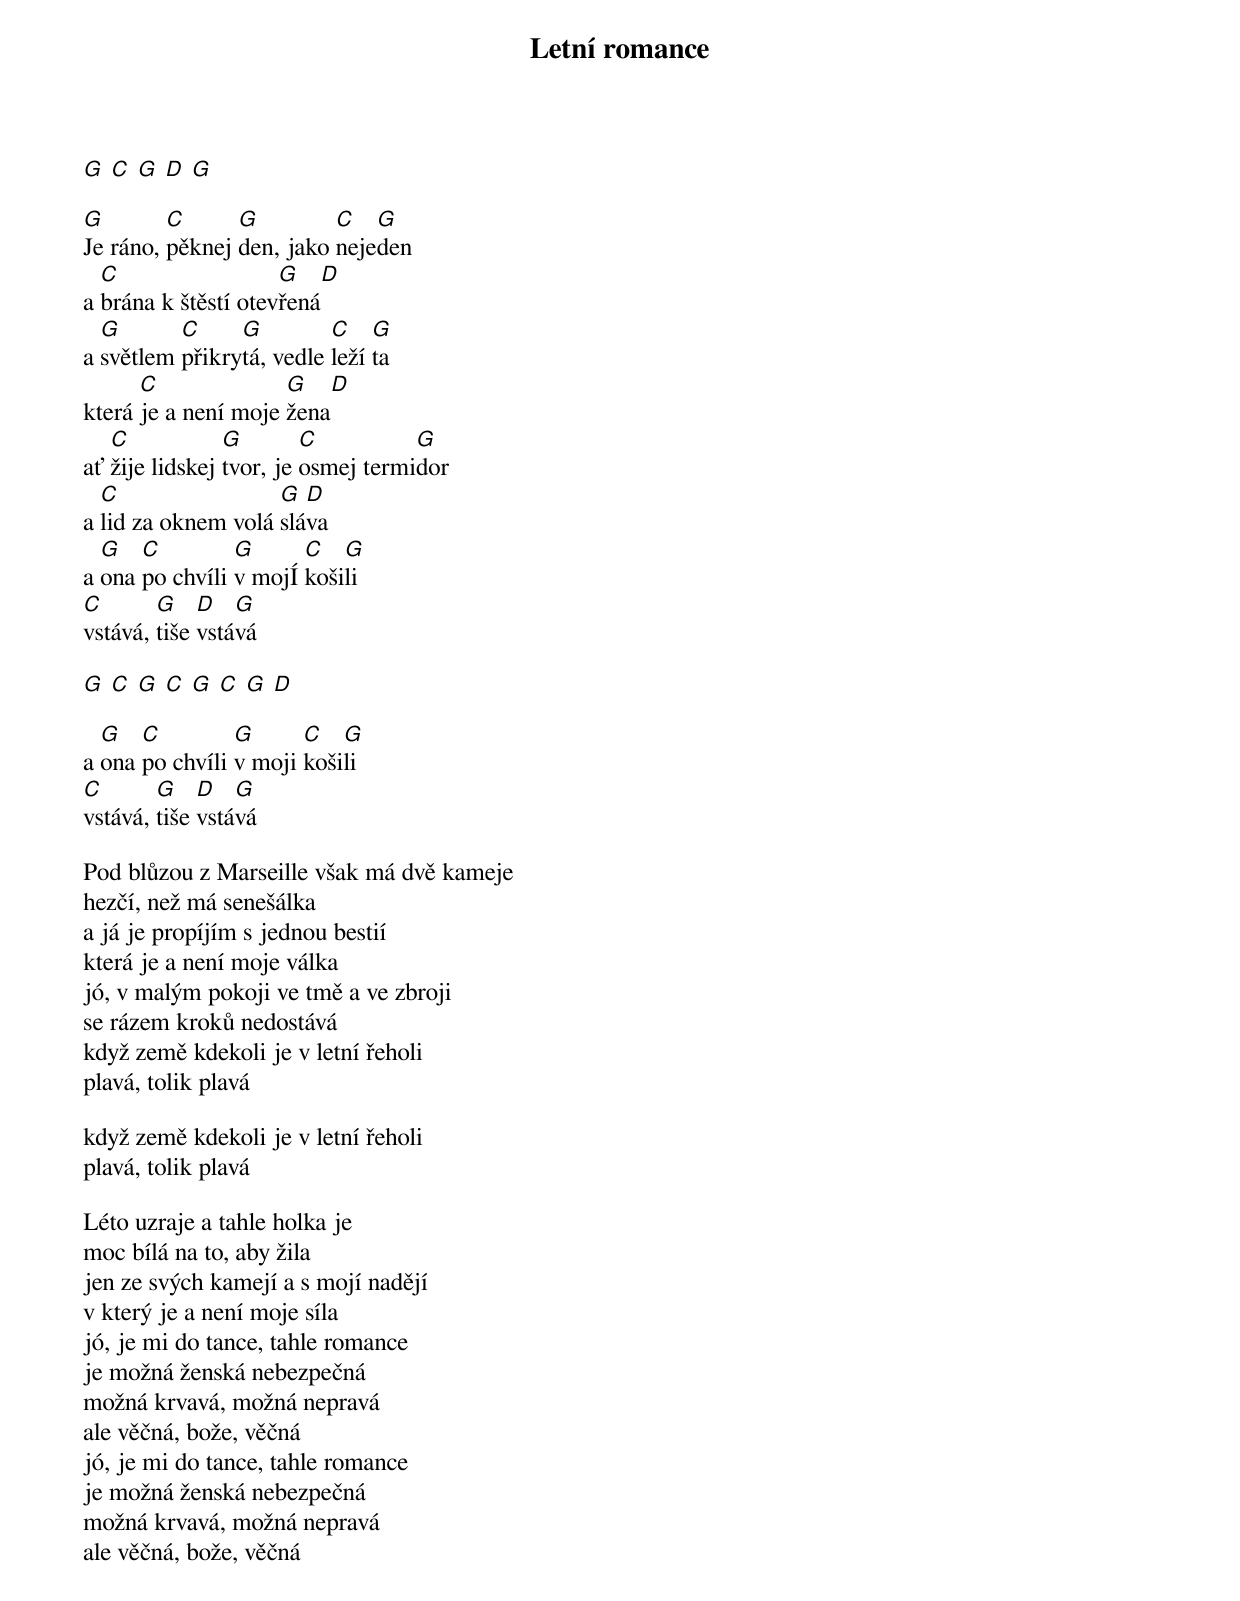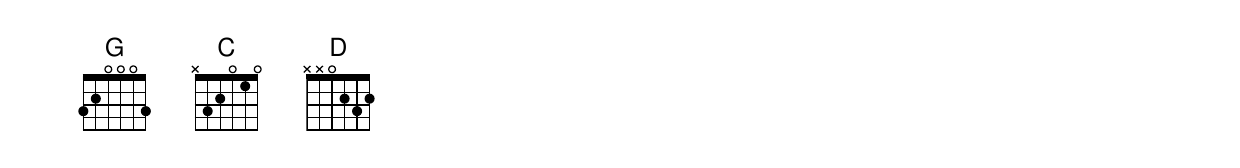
{title: Letní romance}

[G  C  G  D  G]

[G]Je ráno, [C]pěknej [G]den, jako [C]neje[G]den
a [C]brána k štěstí otev[G]řená[D]
a [G]světlem [C]přikry[G]tá, vedle [C]leží [G]ta
která [C]je a není moje [G]žena[D]
ať [C]žije lidskej [G]tvor, je [C]osmej termi[G]dor
a [C]lid za oknem volá [G]slá[D]va
a [G]ona [C]po chvíli [G]v mojÍ [C]koši[G]li
[C]vstává, [G]tiše [D]vstá[G]vá

[G  C  G  C  G  C  G  D]

a [G]ona [C]po chvíli [G]v moji [C]koši[G]li
[C]vstává, [G]tiše [D]vstá[G]vá

Pod blůzou z Marseille však má dvě kameje
hezčí, než má senešálka
a já je propíjím s jednou bestií
která je a není moje válka
jó, v malým pokoji ve tmě a ve zbroji
se rázem kroků nedostává
když země kdekoli je v letní řeholi
plavá, tolik plavá

když země kdekoli je v letní řeholi
plavá, tolik plavá

Léto uzraje a tahle holka je
moc bílá na to, aby žila
jen ze svých kamejí a s mojí nadějí
v který je a není moje síla
jó, je mi do tance, tahle romance
je možná ženská nebezpečná
možná krvavá, možná nepravá
ale věčná, bože, věčná
jó, je mi do tance, tahle romance
je možná ženská nebezpečná
možná krvavá, možná nepravá
ale věčná, bože, věčná
